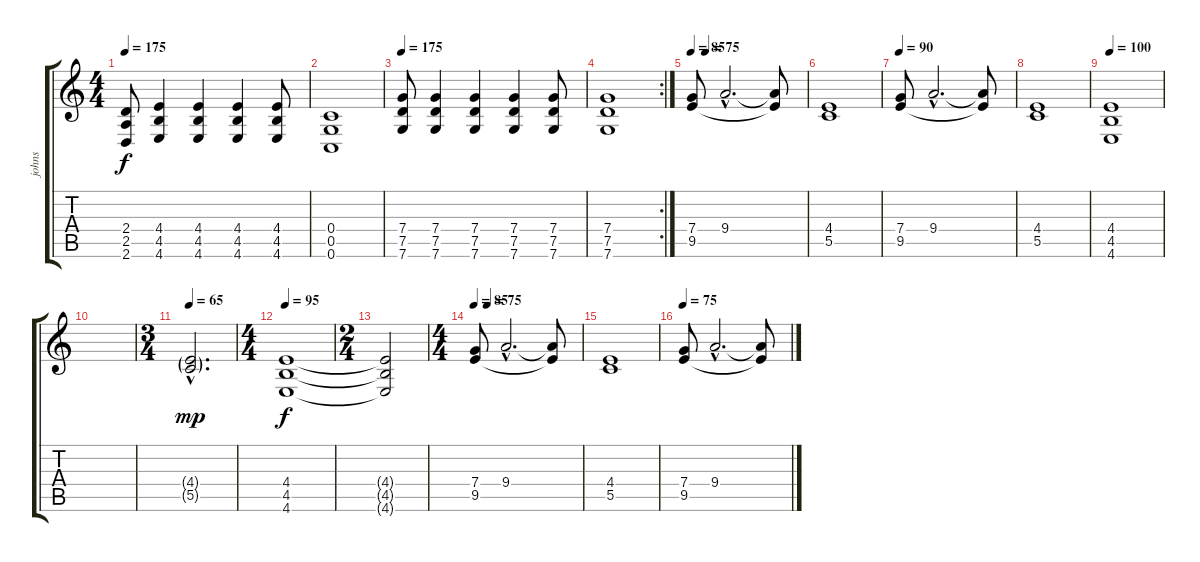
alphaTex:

\track ("johns" "johns") {instrument distortionguitar}
\staff {score tabs}
\tuning (D4 A3 F3 C3 G2 C2) {hide}
\ts (4 4)
\tempo 175
\clef g2
\ks c
(2.4 2.5 2.6).8{dy f} (4.4 4.5 4.6).4 (4.4 4.5 4.6).4 (4.4 4.5 4.6).4 (4.4 4.5 4.6).8 |
(0.4 0.5 0.6).1 |
\tempo 175
(7.4 7.5 7.6).8 (7.4 7.5 7.6).4 (7.4 7.5 7.6).4 (7.4 7.5 7.6).4 (7.4 7.5 7.6).8 |
\rc 2
(7.4 7.5 7.6).1 |
\tempo 85
\tempo (75 0.125)
(7.4 9.5).8{instrument electricguitarclean} 9.4{hac}.2{d} (9.4{t} 9.5{t}).8 |
(4.4 5.5).1{instrument electricguitarclean} |
\tempo 90
(7.4 9.5).8{instrument electricguitarclean} 9.4{hac}.2{d} (9.4{t} 9.5{t}).8 |
(4.4 5.5).1{instrument electricguitarclean} |
\tempo 100
(4.4 4.5 4.6).1{instrument electricguitarclean} |
|
\ts (3 4)
\tempo 65
(4.4{g hac} 5.5{g hac}).2{d dy mp} |
\ts (4 4)
\tempo 95
(4.4 4.5 4.6).1{dy f} |
\ts (2 4)
(4.4{t} 4.5{t} 4.6{t}).2 |
\ts (4 4)
\tempo 85
\tempo (75 0.125)
(7.4 9.5).8{instrument electricguitarclean} 9.4{hac}.2{d} (9.4{t} 9.5{t}).8 |
(4.4 5.5).1{instrument electricguitarclean} |
\tempo 75
(7.4 9.5).8{instrument electricguitarclean} 9.4{hac}.2{d} (9.4{t} 9.5{t}).8
